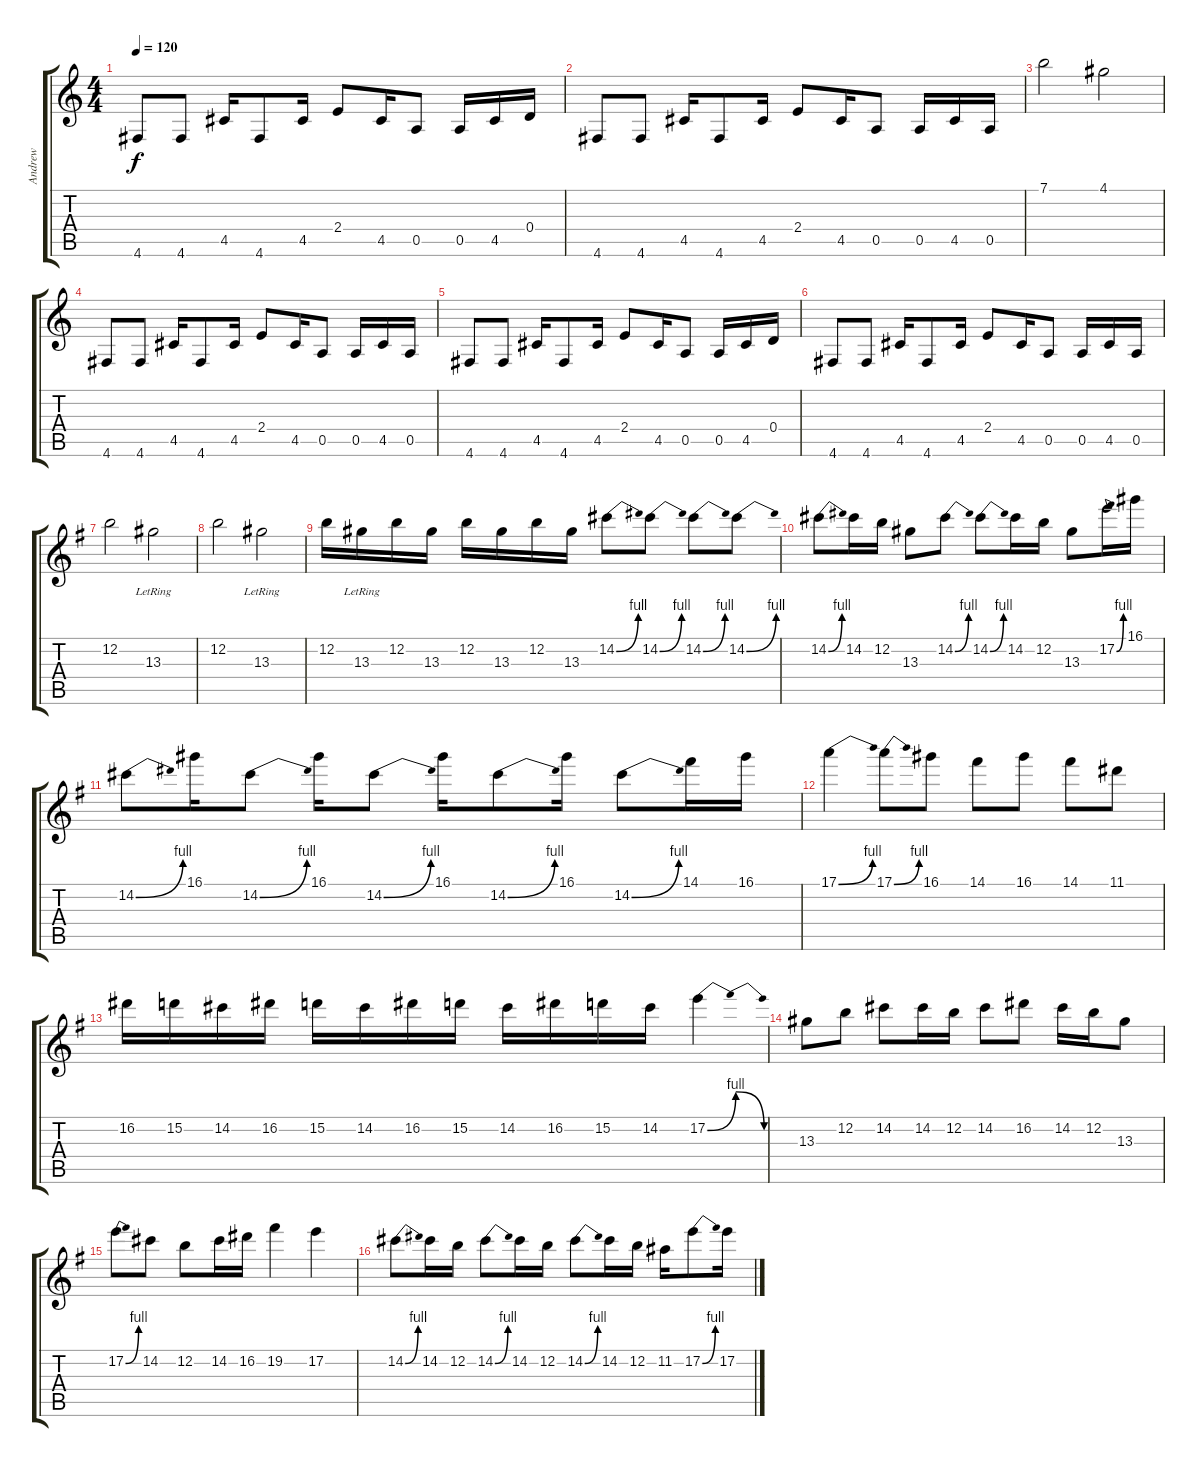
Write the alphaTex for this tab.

\track ("Andrew" "Andrew") {instrument overdrivenguitar}
\staff {score tabs}
\tuning (E4 B3 G3 D3 A2 D2) {hide}
\ts (4 4)
\tempo 120
\clef g2
\ks c
4.6.8{dy f} 4.6.8 4.5.16 4.6.8 4.5.16 2.4.8 4.5.16 0.5.8 0.5.16 4.5.16 0.4.16 |
4.6.8 4.6.8 4.5.16 4.6.8 4.5.16 2.4.8 4.5.16 0.5.8 0.5.16 4.5.16 0.5.16 |
7.1.2 4.1.2 |
4.6.8 4.6.8 4.5.16 4.6.8 4.5.16 2.4.8 4.5.16 0.5.8 0.5.16 4.5.16 0.5.16 |
4.6.8 4.6.8 4.5.16 4.6.8 4.5.16 2.4.8 4.5.16 0.5.8 0.5.16 4.5.16 0.4.16 |
4.6.8 4.6.8 4.5.16 4.6.8 4.5.16 2.4.8 4.5.16 0.5.8 0.5.16 4.5.16 0.5.16 |
\ks eminor
12.2.2 13.3{lr}.2 |
12.2.2 13.3{lr}.2 |
12.2.16 13.3{lr}.16 12.2.16 13.3.16 12.2.16 13.3.16 12.2.16 13.3.16 14.2{be (bend 0 0 60 4)}.8 14.2{be (bend 0 0 60 4)}.8 14.2{be (bend 0 0 60 4)}.8 14.2{be (bend 0 0 60 4)}.8 |
14.2{be (bend 0 0 60 4)}.8 14.2.16 12.2.16 13.3.8 14.2{be (bend 0 0 60 4)}.8 14.2{be (bend 0 0 60 4)}.8 14.2.16 12.2.16 13.3.8 17.2{be (bend 0 0 60 4)}.16 16.1.16 |
14.2{be (bend 0 0 60 4)}.8 16.1.16 14.2{be (bend 0 0 60 4)}.8 16.1.16 14.2{be (bend 0 0 60 4)}.8 16.1.16 14.2{be (bend 0 0 60 4)}.8 16.1.16 14.2{be (bend 0 0 60 4)}.8 14.1.16 16.1.16 |
17.1{be (bend 0 0 60 4)}.4 17.1{be (bend 0 0 60 4)}.8 16.1.8 14.1.8 16.1.8 14.1.8 11.1.8 |
16.2.16 15.2.16 14.2.16 16.2.16 15.2.16 14.2.16 16.2.16 15.2.16 14.2.16 16.2.16 15.2.16 14.2.16 17.2{be (bendrelease 0 0 15 4 15 4 60 0)}.4 |
13.3.8 12.2.8 14.2.8 14.2.16 12.2.16 14.2.8 16.2.8 14.2.16 12.2.16 13.3.8 |
17.2{be (bend 0 0 60 4)}.8 14.2.8 12.2.8 14.2.16 16.2.16 19.2.4 17.2.4 |
14.2{be (bend 0 0 60 4)}.8 14.2.16 12.2.16 14.2{be (bend 0 0 60 4)}.8 14.2.16 12.2.16 14.2{be (bend 0 0 60 4)}.8 14.2.16 12.2.16 11.2.16 17.2{be (bend 0 0 60 4)}.8 17.2.16
